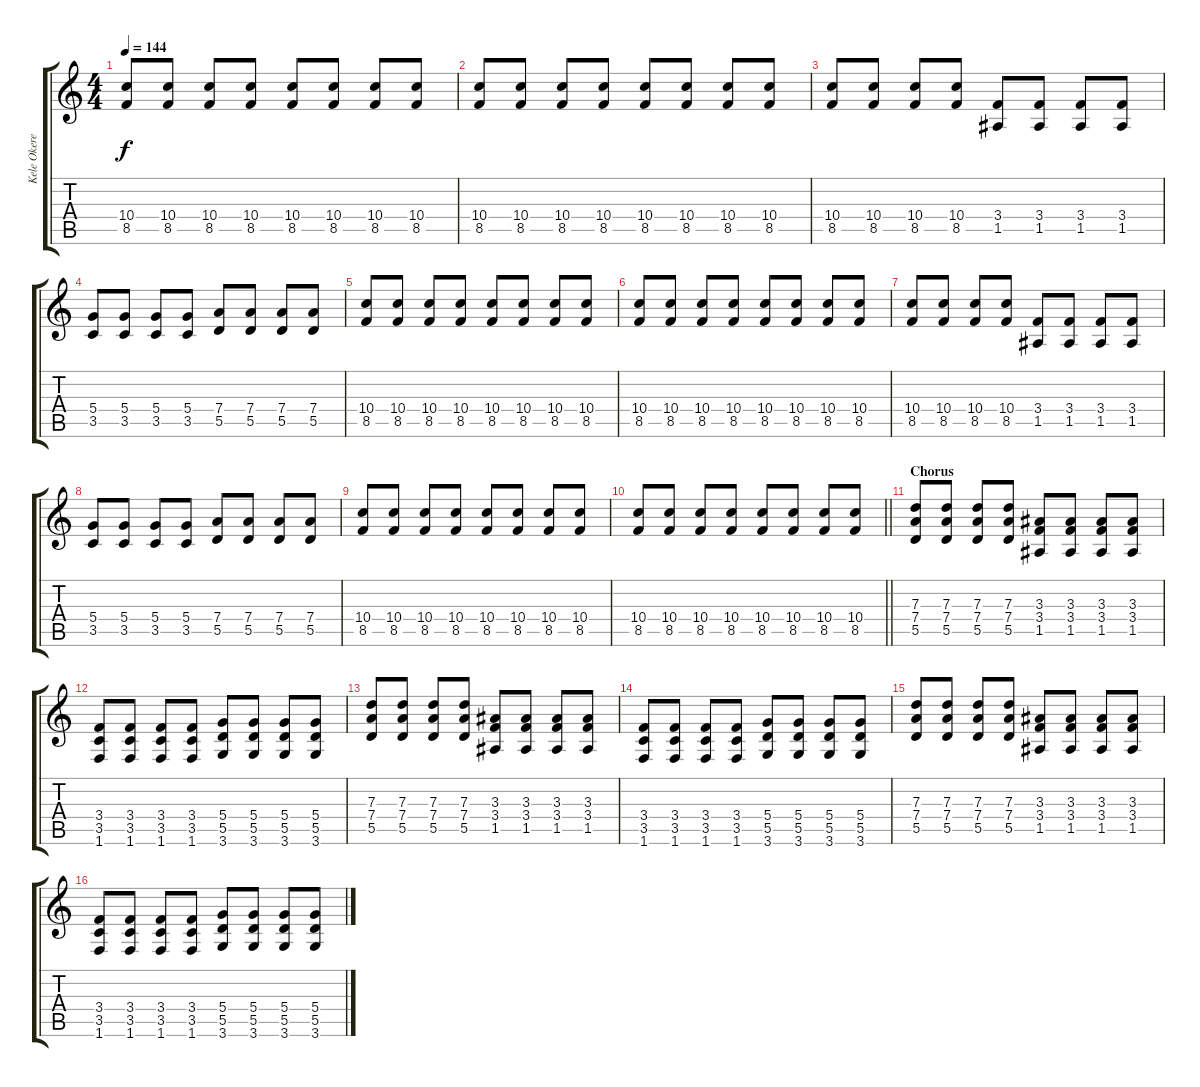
\track ("Kele Okereke" "Kele Okere") {instrument acousticguitarsteel}
\staff {score tabs}
\tuning (E4 B3 G3 D3 A2 E2) {hide}
\ts (4 4)
\tempo 144
\clef g2
\ks c
(10.4 8.5).8{dy f} (10.4 8.5).8 (10.4 8.5).8 (10.4 8.5).8 (10.4 8.5).8 (10.4 8.5).8 (10.4 8.5).8 (10.4 8.5).8 |
(10.4 8.5).8 (10.4 8.5).8 (10.4 8.5).8 (10.4 8.5).8 (10.4 8.5).8 (10.4 8.5).8 (10.4 8.5).8 (10.4 8.5).8 |
(10.4 8.5).8 (10.4 8.5).8 (10.4 8.5).8 (10.4 8.5).8 (3.4 1.5).8 (3.4 1.5).8 (3.4 1.5).8 (3.4 1.5).8 |
(5.4 3.5).8 (5.4 3.5).8 (5.4 3.5).8 (5.4 3.5).8 (7.4 5.5).8 (7.4 5.5).8 (7.4 5.5).8 (7.4 5.5).8 |
(10.4 8.5).8 (10.4 8.5).8 (10.4 8.5).8 (10.4 8.5).8 (10.4 8.5).8 (10.4 8.5).8 (10.4 8.5).8 (10.4 8.5).8 |
(10.4 8.5).8 (10.4 8.5).8 (10.4 8.5).8 (10.4 8.5).8 (10.4 8.5).8 (10.4 8.5).8 (10.4 8.5).8 (10.4 8.5).8 |
(10.4 8.5).8 (10.4 8.5).8 (10.4 8.5).8 (10.4 8.5).8 (3.4 1.5).8 (3.4 1.5).8 (3.4 1.5).8 (3.4 1.5).8 |
(5.4 3.5).8 (5.4 3.5).8 (5.4 3.5).8 (5.4 3.5).8 (7.4 5.5).8 (7.4 5.5).8 (7.4 5.5).8 (7.4 5.5).8 |
(10.4 8.5).8 (10.4 8.5).8 (10.4 8.5).8 (10.4 8.5).8 (10.4 8.5).8 (10.4 8.5).8 (10.4 8.5).8 (10.4 8.5).8 |
\barLineRight lightlight
(10.4 8.5).8 (10.4 8.5).8 (10.4 8.5).8 (10.4 8.5).8 (10.4 8.5).8 (10.4 8.5).8 (10.4 8.5).8 (10.4 8.5).8 |
\section ("" "Chorus")
(7.3 7.4 5.5).8 (7.3 7.4 5.5).8 (7.3 7.4 5.5).8 (7.3 7.4 5.5).8 (3.3 3.4 1.5).8 (3.3 3.4 1.5).8 (3.3 3.4 1.5).8 (3.3 3.4 1.5).8 |
(3.4 3.5 1.6).8 (3.4 3.5 1.6).8 (3.4 3.5 1.6).8 (3.4 3.5 1.6).8 (5.4 5.5 3.6).8 (5.4 5.5 3.6).8 (5.4 5.5 3.6).8 (5.4 5.5 3.6).8 |
(7.3 7.4 5.5).8 (7.3 7.4 5.5).8 (7.3 7.4 5.5).8 (7.3 7.4 5.5).8 (3.3 3.4 1.5).8 (3.3 3.4 1.5).8 (3.3 3.4 1.5).8 (3.3 3.4 1.5).8 |
(3.4 3.5 1.6).8 (3.4 3.5 1.6).8 (3.4 3.5 1.6).8 (3.4 3.5 1.6).8 (5.4 5.5 3.6).8 (5.4 5.5 3.6).8 (5.4 5.5 3.6).8 (5.4 5.5 3.6).8 |
(7.3 7.4 5.5).8 (7.3 7.4 5.5).8 (7.3 7.4 5.5).8 (7.3 7.4 5.5).8 (3.3 3.4 1.5).8 (3.3 3.4 1.5).8 (3.3 3.4 1.5).8 (3.3 3.4 1.5).8 |
(3.4 3.5 1.6).8 (3.4 3.5 1.6).8 (3.4 3.5 1.6).8 (3.4 3.5 1.6).8 (5.4 5.5 3.6).8 (5.4 5.5 3.6).8 (5.4 5.5 3.6).8 (5.4 5.5 3.6).8
